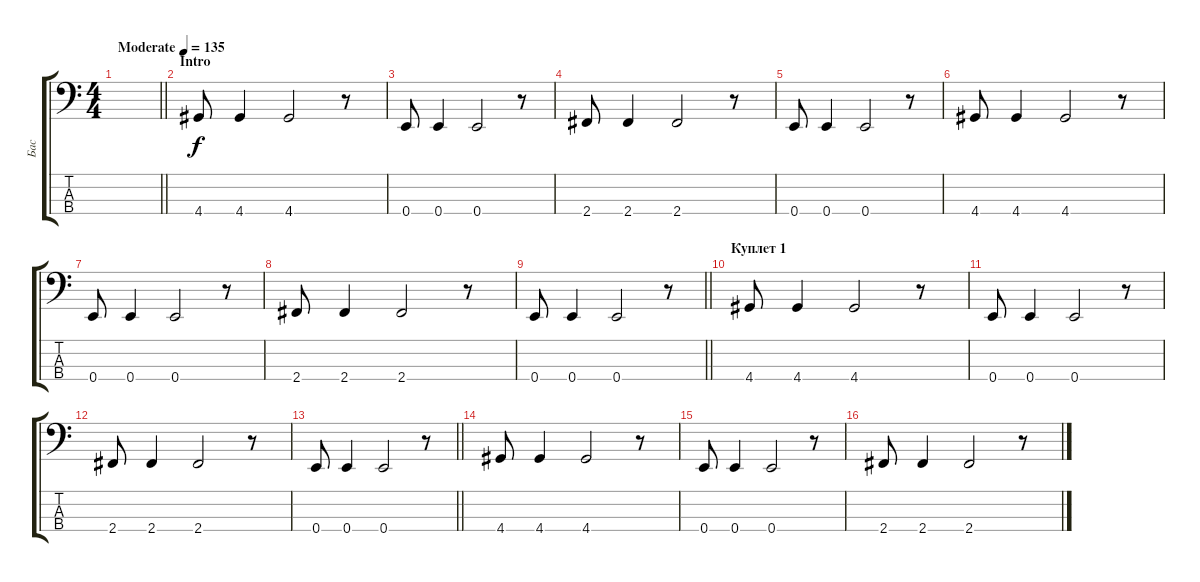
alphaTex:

\track ("Бас" "Бас") {instrument electricbasspick}
\staff {score tabs}
\tuning (G2 D2 A1 E1) {hide}
\ts (4 4)
\tempo (135 "Moderate")
\clef f4
\barLineRight lightlight
\ks c
|
\section ("" "Intro")
4.4.8 4.4.4 4.4.2 r.8 |
0.4.8 0.4.4 0.4.2 r.8 |
2.4.8 2.4.4 2.4.2 r.8 |
0.4.8 0.4.4 0.4.2 r.8 |
4.4.8 4.4.4 4.4.2 r.8 |
0.4.8 0.4.4 0.4.2 r.8 |
2.4.8 2.4.4 2.4.2 r.8 |
\barLineRight lightlight
0.4.8 0.4.4 0.4.2 r.8 |
\section ("" "Куплет 1")
4.4.8 4.4.4 4.4.2 r.8 |
0.4.8 0.4.4 0.4.2 r.8 |
2.4.8 2.4.4 2.4.2 r.8 |
\barLineRight lightlight
0.4.8 0.4.4 0.4.2 r.8 |
4.4.8 4.4.4 4.4.2 r.8 |
0.4.8 0.4.4 0.4.2 r.8 |
2.4.8 2.4.4 2.4.2 r.8
